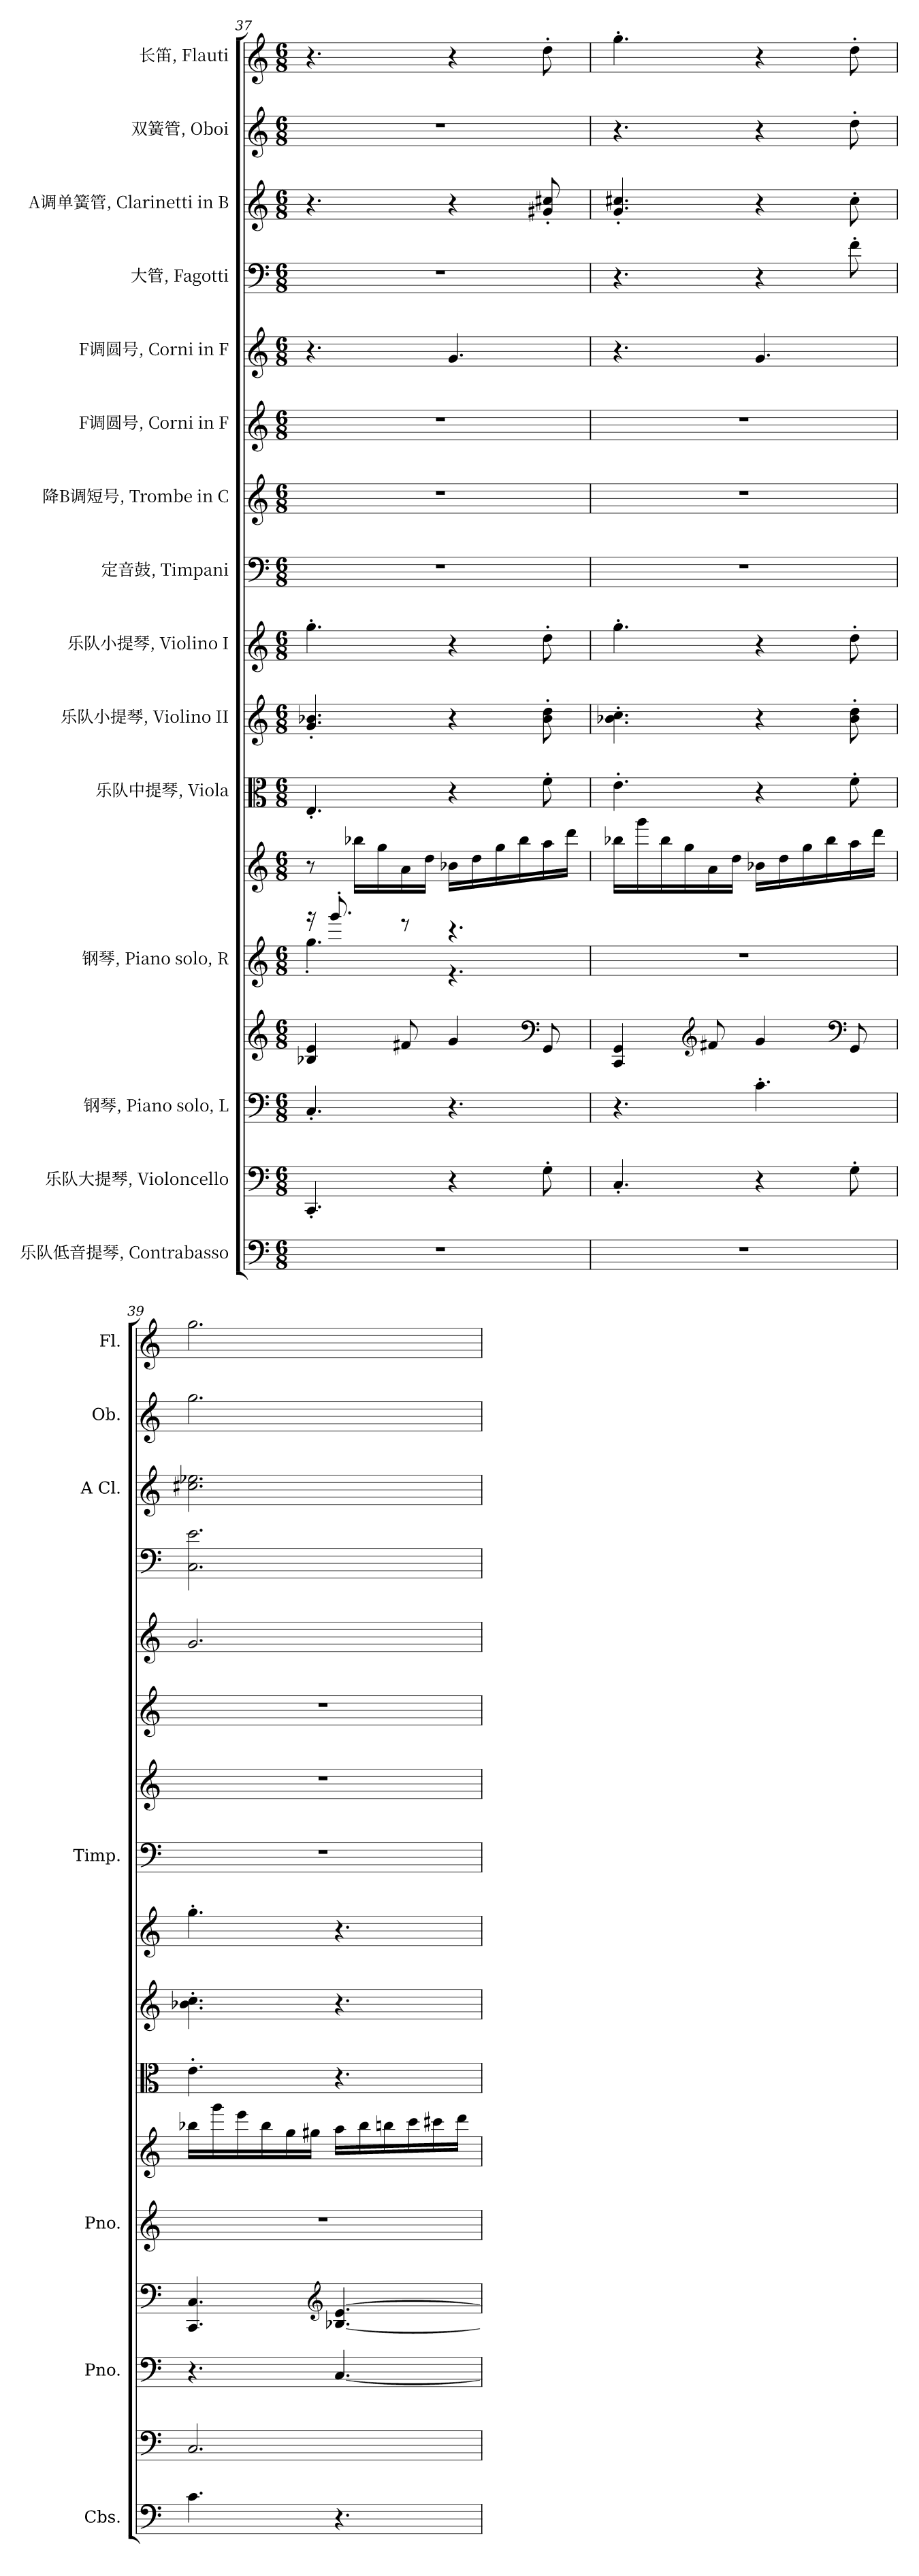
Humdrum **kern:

**kern	**kern	**kern	**kern	**kern	**kern	**kern	**kern	**kern	**kern	**kern	**kern	**kern	**kern	**kern	**kern	**kern
*part15	*part14	*part13	*part13	*part12	*part12	*part11	*part10	*part9	*part8	*part7	*part6	*part5	*part4	*part3	*part2	*part1
*staff17	*staff16	*staff15	*staff14	*staff13	*staff12	*staff11	*staff10	*staff9	*staff8	*staff7	*staff6	*staff5	*staff4	*staff3	*staff2	*staff1
*I"乐队低音提琴, Contrabasso	*I"乐队大提琴, Violoncello	*I"钢琴, Piano solo, L	*	*I"钢琴, Piano solo, R	*	*I"乐队中提琴, Viola	*I"乐队小提琴, Violino II	*I"乐队小提琴, Violino I	*I"定音鼓, Timpani	*I"降B调短号, Trombe in C	*I"F调圆号, Corni in F	*I"F调圆号, Corni in F	*I"大管, Fagotti	*I"A调单簧管, Clarinetti in B	*I"双簧管, Oboi	*I"长笛, Flauti
*I'Cbs.	*	*I'Pno.	*	*I'Pno.	*	*	*	*	*I'Timp.	*	*	*	*	*I'A Cl.	*I'Ob.	*I'Fl.
*clefF4	*clefF4	*clefF4	*clefG2	*clefG2	*clefG2	*clefC3	*clefG2	*clefG2	*clefF4	*clefG2	*clefG2	*clefG2	*clefF4	*clefG2	*clefG2	*clefG2
*ITrd7c12	*	*	*	*	*	*	*	*	*	*ITrd1c2	*ITrd4c7	*ITrd4c7	*	*ITrd2c3	*	*
*k[]	*k[]	*k[]	*k[]	*k[]	*k[]	*k[]	*k[]	*k[]	*k[]	*k[b-e-]	*k[b-]	*k[b-]	*k[]	*k[f#c#g#]	*k[]	*k[]
*M6/8	*M6/8	*M6/8	*M6/8	*M6/8	*M6/8	*M6/8	*M6/8	*M6/8	*M6/8	*M6/8	*M6/8	*M6/8	*M6/8	*M6/8	*M6/8	*M6/8
*MM149	*MM149	*MM149	*MM149	*MM149	*MM149	*MM149	*MM149	*MM149	*MM149	*MM149	*MM149	*MM149	*MM149	*MM149	*MM149	*MM149
=37	=37	=37	=37	=37	=37	=37	=37	=37	=37	=37	=37	=37	=37	=37	=37	=37
*	*	*	*	*^	*	*	*	*	*	*	*	*	*	*	*	*
2.r	4.CC'/	4.C'/	4B-X/ 4e/	16r	4.gg'\	8r	4.E'/	4.g/' 4.b-X/'	4.gg'\	2.r	2.r	2.r	4.r	2.r	4.r	2.r	4.r
.	.	.	.	8.ggg'/	.	.	.	.	.	.	.	.	.	.	.	.	.
.	.	.	.	.	.	16bb-X\LL	.	.	.	.	.	.	.	.	.	.	.
.	.	.	.	.	.	16gg\	.	.	.	.	.	.	.	.	.	.	.
.	.	.	8f#X/	8r	.	16a\	.	.	.	.	.	.	.	.	.	.	.
.	.	.	.	.	.	16dd\JJ	.	.	.	.	.	.	.	.	.	.	.
*	*	*	*	*	*	*	*	*	*	*	*	*	*	*	*	*	*MM151
.	4r	4.r	4g/	4.r	4.r	16b-X\LL	4r	4r	4r	.	.	.	4.c/	.	4r	.	4r
.	.	.	.	.	.	16dd\	.	.	.	.	.	.	.	.	.	.	.
.	.	.	.	.	.	16gg\	.	.	.	.	.	.	.	.	.	.	.
.	.	.	.	.	.	16bb-\	.	.	.	.	.	.	.	.	.	.	.
*	*	*	*clefF4	*	*	*	*	*	*	*	*	*	*	*	*	*	*
.	8G'\	.	8GG/	.	.	16aa\	8f'\	8b-\' 8dd\'	8dd'\	.	.	.	.	.	8e#X/' 8a#X/'	.	8dd'\
.	.	.	.	.	.	16ddd\JJ	.	.	.	.	.	.	.	.	.	.	.
*	*	*	*	*v	*v	*	*	*	*	*	*	*	*	*	*	*	*
!!LO:PB:g=z
=38	=38	=38	=38	=38	=38	=38	=38	=38	=38	=38	=38	=38	=38	=38	=38	=38
*	*	*	*	*	*	*	*	*	*	*	*	*	*	*	*	*MM149
2.r	4.C'/	4.r	4CC/ 4GG/	2.r	16bb-X\LL	4.e'\	4.b-X\' 4.cc\'	4.gg'\	2.r	2.r	2.r	4.r	4.r	4.e/' 4.a#X/'	4.r	4.gg'\
.	.	.	.	.	16ggg\	.	.	.	.	.	.	.	.	.	.	.
.	.	.	.	.	16bb-\	.	.	.	.	.	.	.	.	.	.	.
.	.	.	.	.	16gg\	.	.	.	.	.	.	.	.	.	.	.
*	*	*	*clefG2	*	*	*	*	*	*	*	*	*	*	*	*	*
.	.	.	8f#X/	.	16a\	.	.	.	.	.	.	.	.	.	.	.
.	.	.	.	.	16dd\JJ	.	.	.	.	.	.	.	.	.	.	.
*	*	*	*	*	*	*	*	*	*	*	*	*	*	*	*	*MM151
.	4r	4.c'\	4g/	.	16b-X\LL	4r	4r	4r	.	.	.	4.c/	4r	4r	4r	4r
.	.	.	.	.	16dd\	.	.	.	.	.	.	.	.	.	.	.
.	.	.	.	.	16gg\	.	.	.	.	.	.	.	.	.	.	.
.	.	.	.	.	16bb-\	.	.	.	.	.	.	.	.	.	.	.
*	*	*	*clefF4	*	*	*	*	*	*	*	*	*	*	*	*	*
.	8G'\	.	8GG/	.	16aa\	8f'\	8b-\' 8dd\'	8dd'\	.	.	.	.	8f'\	8a#'\	8dd'\	8dd'\
.	.	.	.	.	16ddd\JJ	.	.	.	.	.	.	.	.	.	.	.
=39	=39	=39	=39	=39	=39	=39	=39	=39	=39	=39	=39	=39	=39	=39	=39	=39
*	*	*	*	*	*	*	*	*	*	*	*	*	*	*	*	*MM149
4.C\	2.C/	4.r	4.CC/ 4.C/	2.r	16bb-X\LL	4.e'\	4.b-X\' 4.cc\'	4.gg'\	2.r	2.r	2.r	2.c/	2.C\ 2.e\	2.a#X\ 2.ccn\	2.gg\	2.gg\
.	.	.	.	.	16ggg\	.	.	.	.	.	.	.	.	.	.	.
.	.	.	.	.	16eee\	.	.	.	.	.	.	.	.	.	.	.
.	.	.	.	.	16bb-\	.	.	.	.	.	.	.	.	.	.	.
.	.	.	.	.	16gg\	.	.	.	.	.	.	.	.	.	.	.
.	.	.	.	.	16gg#X\JJ	.	.	.	.	.	.	.	.	.	.	.
*	*	*	*clefG2	*	*	*	*	*	*	*	*	*	*	*	*	*
4.r	.	[4.C/	[4.B-X/ [4.e/	.	16aa\LL	4.r	4.r	4.r	.	.	.	.	.	.	.	.
.	.	.	.	.	16bb-\	.	.	.	.	.	.	.	.	.	.	.
.	.	.	.	.	16bbn\	.	.	.	.	.	.	.	.	.	.	.
.	.	.	.	.	16ccc\	.	.	.	.	.	.	.	.	.	.	.
.	.	.	.	.	16ccc#X\	.	.	.	.	.	.	.	.	.	.	.
.	.	.	.	.	16ddd\JJ	.	.	.	.	.	.	.	.	.	.	.
=	=	=	=	=	=	=	=	=	=	=	=	=	=	=	=	=
*-	*-	*-	*-	*-	*-	*-	*-	*-	*-	*-	*-	*-	*-	*-	*-	*-
